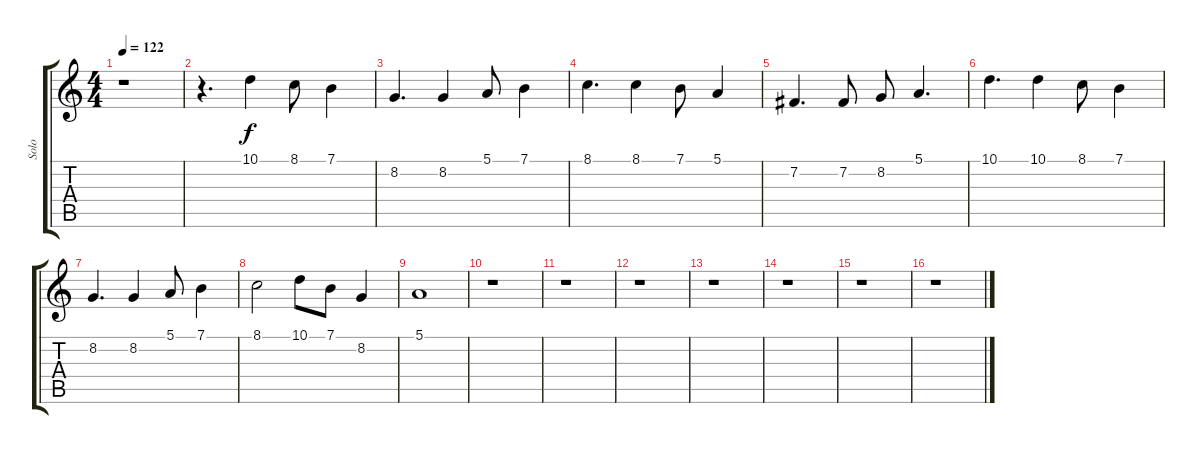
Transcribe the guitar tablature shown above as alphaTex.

\track ("Solo" "Solo") {instrument accordion}
\staff {score tabs}
\tuning (E4 B3 G3 D3 A2 E2) {hide}
\ts (4 4)
\tempo 122
\clef g2
\ks c
r.1{dy f} |
r.4{d} 10.1.4 8.1.8 7.1.4 |
8.2.4{d} 8.2.4 5.1.8 7.1.4 |
8.1.4{d} 8.1.4 7.1.8 5.1.4 |
7.2.4{d} 7.2.8 8.2.8 5.1.4{d} |
10.1.4{d} 10.1.4 8.1.8 7.1.4 |
8.2.4{d} 8.2.4 5.1.8 7.1.4 |
8.1.2 10.1.8 7.1.8 8.2.4 |
5.1.1 |
r.1 |
r.1 |
r.1 |
r.1 |
r.1 |
r.1 |
r.1
